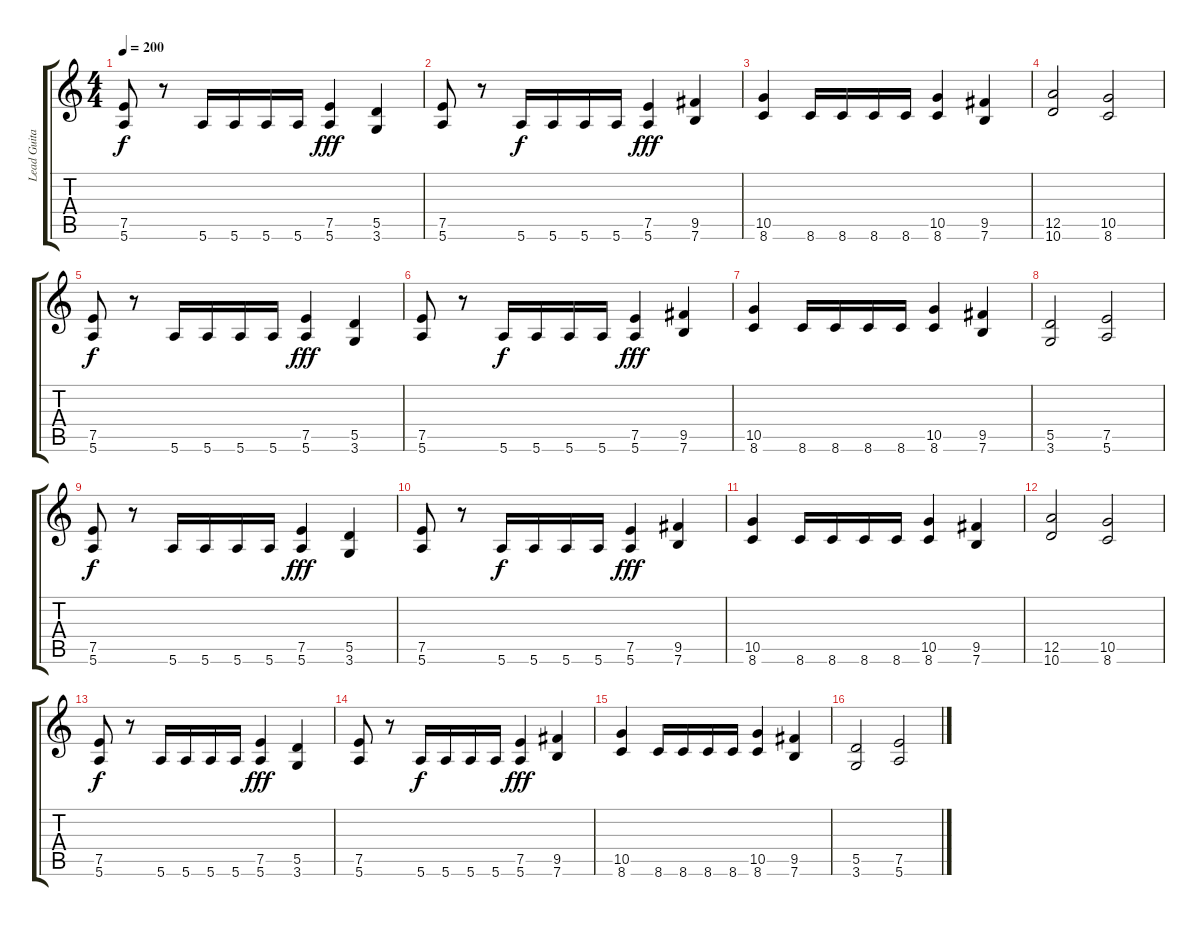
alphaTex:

\track ("Lead Guitar" "Lead Guita") {instrument distortionguitar}
\staff {score tabs}
\tuning (E4 B3 G3 D3 A2 E2) {hide}
\ts (4 4)
\tempo 200
\clef g2
\ks c
(7.5 5.6).8{dy f} r.8 5.6.16 5.6.16 5.6.16 5.6.16 (7.5 5.6).4{dy fff} (5.5 3.6).4 |
(7.5 5.6).8 r.8 5.6.16{dy f} 5.6.16 5.6.16 5.6.16 (7.5 5.6).4{dy fff} (9.5 7.6).4 |
(10.5 8.6).4 8.6.16 8.6.16 8.6.16 8.6.16 (10.5 8.6).4 (9.5 7.6).4 |
(12.5 10.6).2 (10.5 8.6).2 |
(7.5 5.6).8{dy f} r.8 5.6.16 5.6.16 5.6.16 5.6.16 (7.5 5.6).4{dy fff} (5.5 3.6).4 |
(7.5 5.6).8 r.8 5.6.16{dy f} 5.6.16 5.6.16 5.6.16 (7.5 5.6).4{dy fff} (9.5 7.6).4 |
(10.5 8.6).4 8.6.16 8.6.16 8.6.16 8.6.16 (10.5 8.6).4 (9.5 7.6).4 |
(5.5 3.6).2 (7.5 5.6).2 |
(7.5 5.6).8{dy f} r.8 5.6.16 5.6.16 5.6.16 5.6.16 (7.5 5.6).4{dy fff} (5.5 3.6).4 |
(7.5 5.6).8 r.8 5.6.16{dy f} 5.6.16 5.6.16 5.6.16 (7.5 5.6).4{dy fff} (9.5 7.6).4 |
(10.5 8.6).4 8.6.16 8.6.16 8.6.16 8.6.16 (10.5 8.6).4 (9.5 7.6).4 |
(12.5 10.6).2 (10.5 8.6).2 |
(7.5 5.6).8{dy f} r.8 5.6.16 5.6.16 5.6.16 5.6.16 (7.5 5.6).4{dy fff} (5.5 3.6).4 |
(7.5 5.6).8 r.8 5.6.16{dy f} 5.6.16 5.6.16 5.6.16 (7.5 5.6).4{dy fff} (9.5 7.6).4 |
(10.5 8.6).4 8.6.16 8.6.16 8.6.16 8.6.16 (10.5 8.6).4 (9.5 7.6).4 |
(5.5 3.6).2 (7.5 5.6).2
